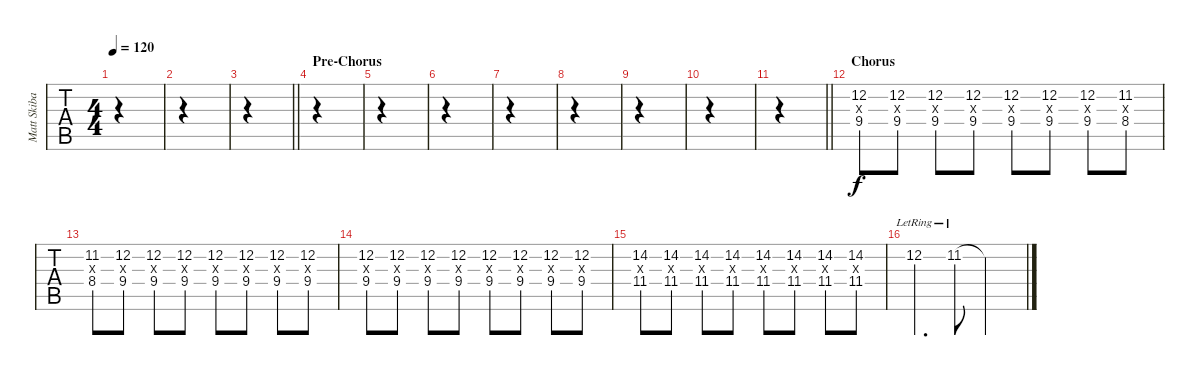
\track ("Matt Skiba - Guitar One" "Matt Skiba") {instrument distortionguitar}
\staff {tabs}
\tuning (E4 B3 G3 D3 A2 E2) {hide}
\ts (4 4)
\tempo 120
\clef g2
\ks b
|
|
\barLineRight lightlight
|
\section ("" "Pre-Chorus")
|
|
|
|
|
|
|
\barLineRight lightlight
|
\section ("" "Chorus")
(12.2 9.3{x} 9.4).8 (12.2 9.3{x} 9.4).8 (12.2 9.3{x} 9.4).8 (12.2 9.3{x} 9.4).8 (12.2 9.3{x} 9.4).8 (12.2 9.3{x} 9.4).8 (12.2 9.3{x} 9.4).8 (11.2 8.3{x} 8.4).8 |
(11.2 8.3{x} 8.4).8 (12.2 9.3{x} 9.4).8 (12.2 9.3{x} 9.4).8 (12.2 9.3{x} 9.4).8 (12.2 9.3{x} 9.4).8 (12.2 9.3{x} 9.4).8 (12.2 9.3{x} 9.4).8 (12.2 9.3{x} 9.4).8 |
(12.2 9.3{x} 9.4).8 (12.2 9.3{x} 9.4).8 (12.2 9.3{x} 9.4).8 (12.2 9.3{x} 9.4).8 (12.2 9.3{x} 9.4).8 (12.2 9.3{x} 9.4).8 (12.2 9.3{x} 9.4).8 (12.2 9.3{x} 9.4).8 |
(14.2 11.3{x} 11.4).8 (14.2 11.3{x} 11.4).8 (14.2 11.3{x} 11.4).8 (14.2 11.3{x} 11.4).8 (14.2 11.3{x} 11.4).8 (14.2 11.3{x} 11.4).8 (14.2 11.3{x} 11.4).8 (14.2 11.3{x} 11.4).8 |
12.2{lr}.4{d} 11.2{lr}.8 11.2{t}.2
